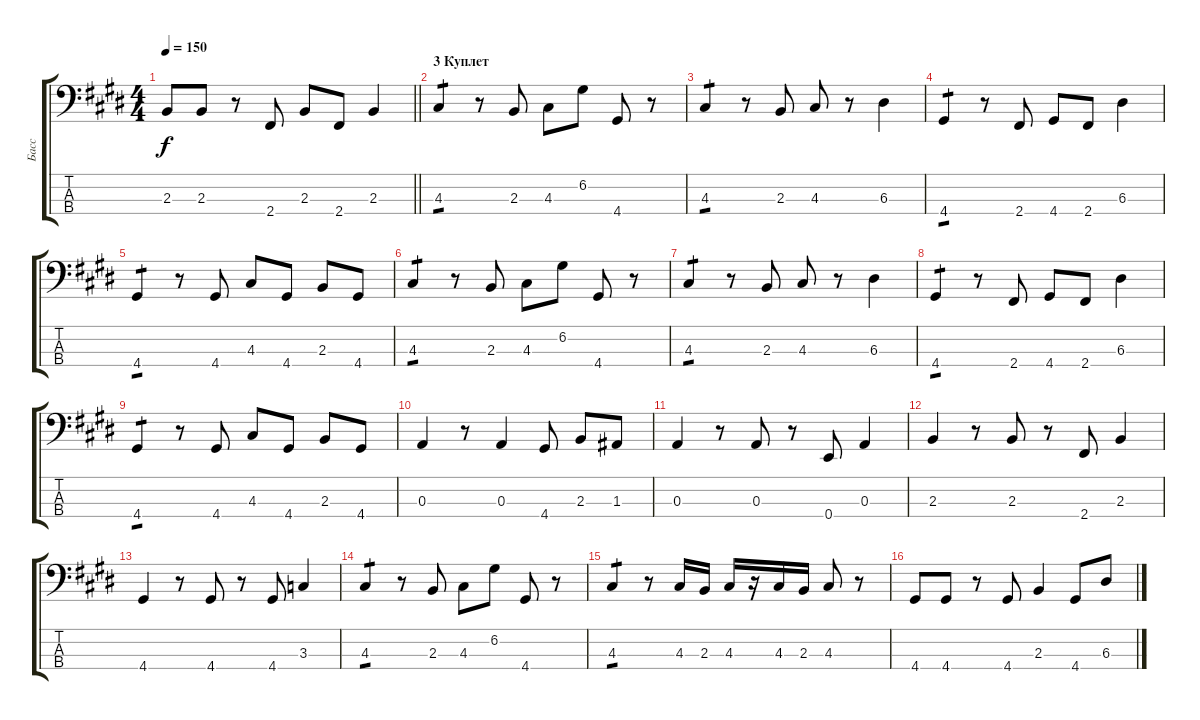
\track ("Басс" "Басс") {instrument electricbassfinger}
\staff {score tabs}
\tuning (G2 D2 A1 E1) {hide}
\ts (4 4)
\tempo 150
\clef f4
\barLineRight lightlight
\ks c#minor
2.3.8{dy f} 2.3.8 r.8 2.4.8 2.3.8 2.4.8 2.3.4 |
\section ("" "3 Куплет")
4.3.4{tp 1} r.8 2.3.8 4.3.8 6.2.8 4.4.8 r.8 |
4.3.4{tp 1} r.8 2.3.8 4.3.8 r.8 6.3.4 |
4.4.4{tp 1} r.8 2.4.8 4.4.8 2.4.8 6.3.4 |
4.4.4{tp 1} r.8 4.4.8 4.3.8 4.4.8 2.3.8 4.4.8 |
4.3.4{tp 1} r.8 2.3.8 4.3.8 6.2.8 4.4.8 r.8 |
4.3.4{tp 1} r.8 2.3.8 4.3.8 r.8 6.3.4 |
4.4.4{tp 1} r.8 2.4.8 4.4.8 2.4.8 6.3.4 |
4.4.4{tp 1} r.8 4.4.8 4.3.8 4.4.8 2.3.8 4.4.8 |
0.3.4 r.8 0.3.4 4.4.8 2.3.8 1.3.8 |
0.3.4 r.8 0.3.8 r.8 0.4.8 0.3.4 |
2.3.4 r.8 2.3.8 r.8 2.4.8 2.3.4 |
4.4.4 r.8 4.4.8 r.8 4.4.8 3.3.4 |
4.3.4{tp 1} r.8 2.3.8 4.3.8 6.2.8 4.4.8 r.8 |
4.3.4{tp 1} r.8 4.3.16 2.3.16 4.3.16 r.16 4.3.16 2.3.16 4.3.8 r.8 |
4.4.8 4.4.8 r.8 4.4.8 2.3.4 4.4.8 6.3.8
